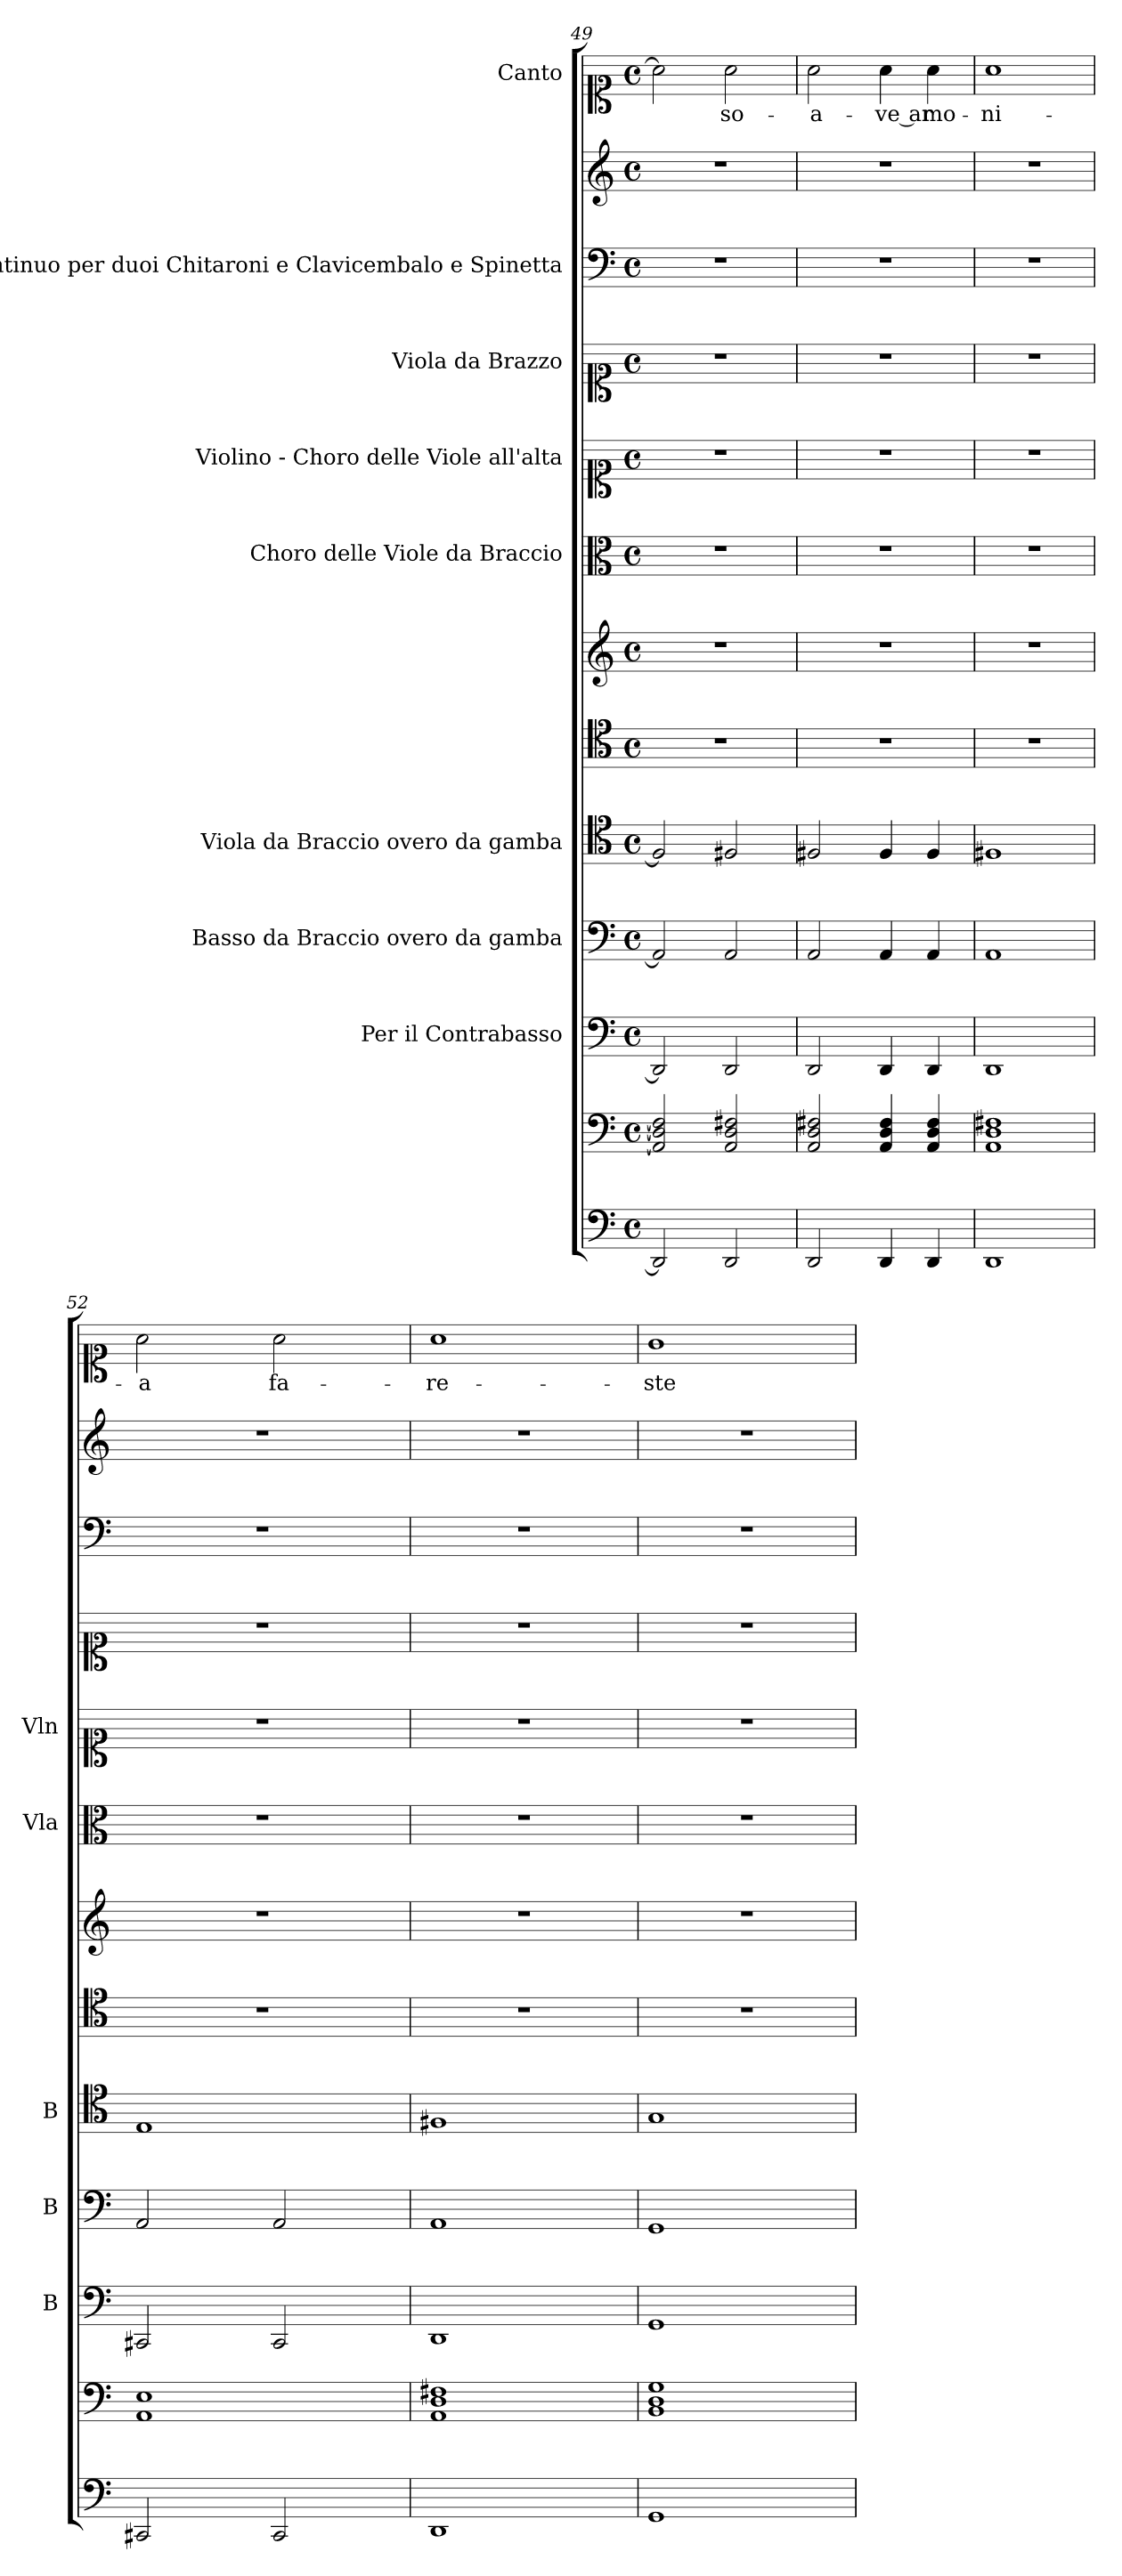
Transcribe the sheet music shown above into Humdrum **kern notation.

**kern	**kern	**kern	**kern	**kern	**kern	**kern	**kern	**kern	**kern	**kern	**kern	**kern	**text
*part12	*part11	*part10	*part9	*part8	*part7	*part6	*part5	*part4	*part3	*part2	*part2	*part1	*part1
*staff13	*staff12	*staff11	*staff10	*staff9	*staff8	*staff7	*staff6	*staff5	*staff4	*staff3	*staff2	*staff1	*staff1
*	*	*I"Per il Contrabasso	*I"Basso da Braccio overo da gamba	*I"Viola da Braccio overo da gamba	*	*	*I"Choro delle  Viole da Braccio	*I"Violino - Choro delle Viole all'alta	*I"Viola da Brazzo	*I"Basso continuo per duoi Chitaroni  e Clavicembalo e Spinetta	*	*I"Canto	*
*	*	*I'B	*I'B	*I'B	*	*	*I'Vla	*I'Vln	*	*	*	*	*
*clefF4	*clefF4	*clefF4	*clefF4	*clefC4	*clefC4	*clefG2	*clefC3	*clefC1	*clefC1	*clefF4	*clefG2	*clefC1	*
*k[]	*k[]	*k[]	*k[]	*k[]	*k[]	*k[]	*k[]	*k[]	*k[]	*k[]	*k[]	*k[]	*
*C:	*C:	*C:	*C:	*C:	*C:	*C:	*C:	*C:	*C:	*C:	*C:	*C:	*
*M4/4	*M4/4	*M4/4	*M4/4	*M4/4	*M4/4	*M4/4	*M4/4	*M4/4	*M4/4	*M4/4	*M4/4	*M4/4	*
*met(c)	*met(c)	*met(c)	*met(c)	*met(c)	*met(c)	*met(c)	*met(c)	*met(c)	*met(c)	*met(c)	*met(c)	*met(c)	*
=49	=49	=49	=49	=49	=49	=49	=49	=49	=49	=49	=49	=49	=49
2DD/]	2AA/] 2D/] 2F#/]	2DD/]	2AA/]	2F#/]	1r	1r	1r	1r	1r	1r	1r	2a\]	.
!	!	!	!	!	!	!	!	!	!	!	!	!	!LO:LY:b
2DD/	2AA/ 2D/ 2F#X/	2DD/	2AA/	2F#X/	.	.	.	.	.	.	.	2a\	so-
!!LO:PB:g=z
=50	=50	=50	=50	=50	=50	=50	=50	=50	=50	=50	=50	=50	=50
!	!	!	!	!	!	!	!	!	!	!	!	!	!LO:LY:b
2DD/	2AA/ 2D/ 2F#X/	2DD/	2AA/	2F#X/	1r	1r	1r	1r	1r	1r	1r	2a\	-a-
!	!	!	!	!	!	!	!	!	!	!	!	!	!LO:LY:b
4DD/	4AA/ 4D/ 4F#/	4DD/	4AA/	4F#/	.	.	.	.	.	.	.	4a\	-ve ar-
!	!	!	!	!	!	!	!	!	!	!	!	!	!LO:LY:b
4DD/	4AA/ 4D/ 4F#/	4DD/	4AA/	4F#/	.	.	.	.	.	.	.	4a\	-mo-
=51	=51	=51	=51	=51	=51	=51	=51	=51	=51	=51	=51	=51	=51
!	!	!	!	!	!	!	!	!	!	!	!	!	!LO:LY:b
1DD	1AA 1D 1F#X	1DD	1AA	1F#X	1r	1r	1r	1r	1r	1r	1r	1a	-ni-
=52	=52	=52	=52	=52	=52	=52	=52	=52	=52	=52	=52	=52	=52
!	!	!	!	!	!	!	!	!	!	!	!	!	!LO:LY:b
2CC#X/	1AA 1E	2CC#X/	2AA/	1E	1r	1r	1r	1r	1r	1r	1r	2a\	-a
!	!	!	!	!	!	!	!	!	!	!	!	!	!LO:LY:b
2CC#/	.	2CC#/	2AA/	.	.	.	.	.	.	.	.	2a\	fa-
=53	=53	=53	=53	=53	=53	=53	=53	=53	=53	=53	=53	=53	=53
!	!	!	!	!	!	!	!	!	!	!	!	!	!LO:LY:b
1DD	1AA 1D 1F#X	1DD	1AA	1F#X	1r	1r	1r	1r	1r	1r	1r	1a	-re-
=54	=54	=54	=54	=54	=54	=54	=54	=54	=54	=54	=54	=54	=54
!	!	!	!	!	!	!	!	!	!	!	!	!	!LO:LY:b
1GG	1BB 1D 1G	1GG	1GG	1G	1r	1r	1r	1r	1r	1r	1r	1g	-ste
=	=	=	=	=	=	=	=	=	=	=	=	=	=
*-	*-	*-	*-	*-	*-	*-	*-	*-	*-	*-	*-	*-	*-
